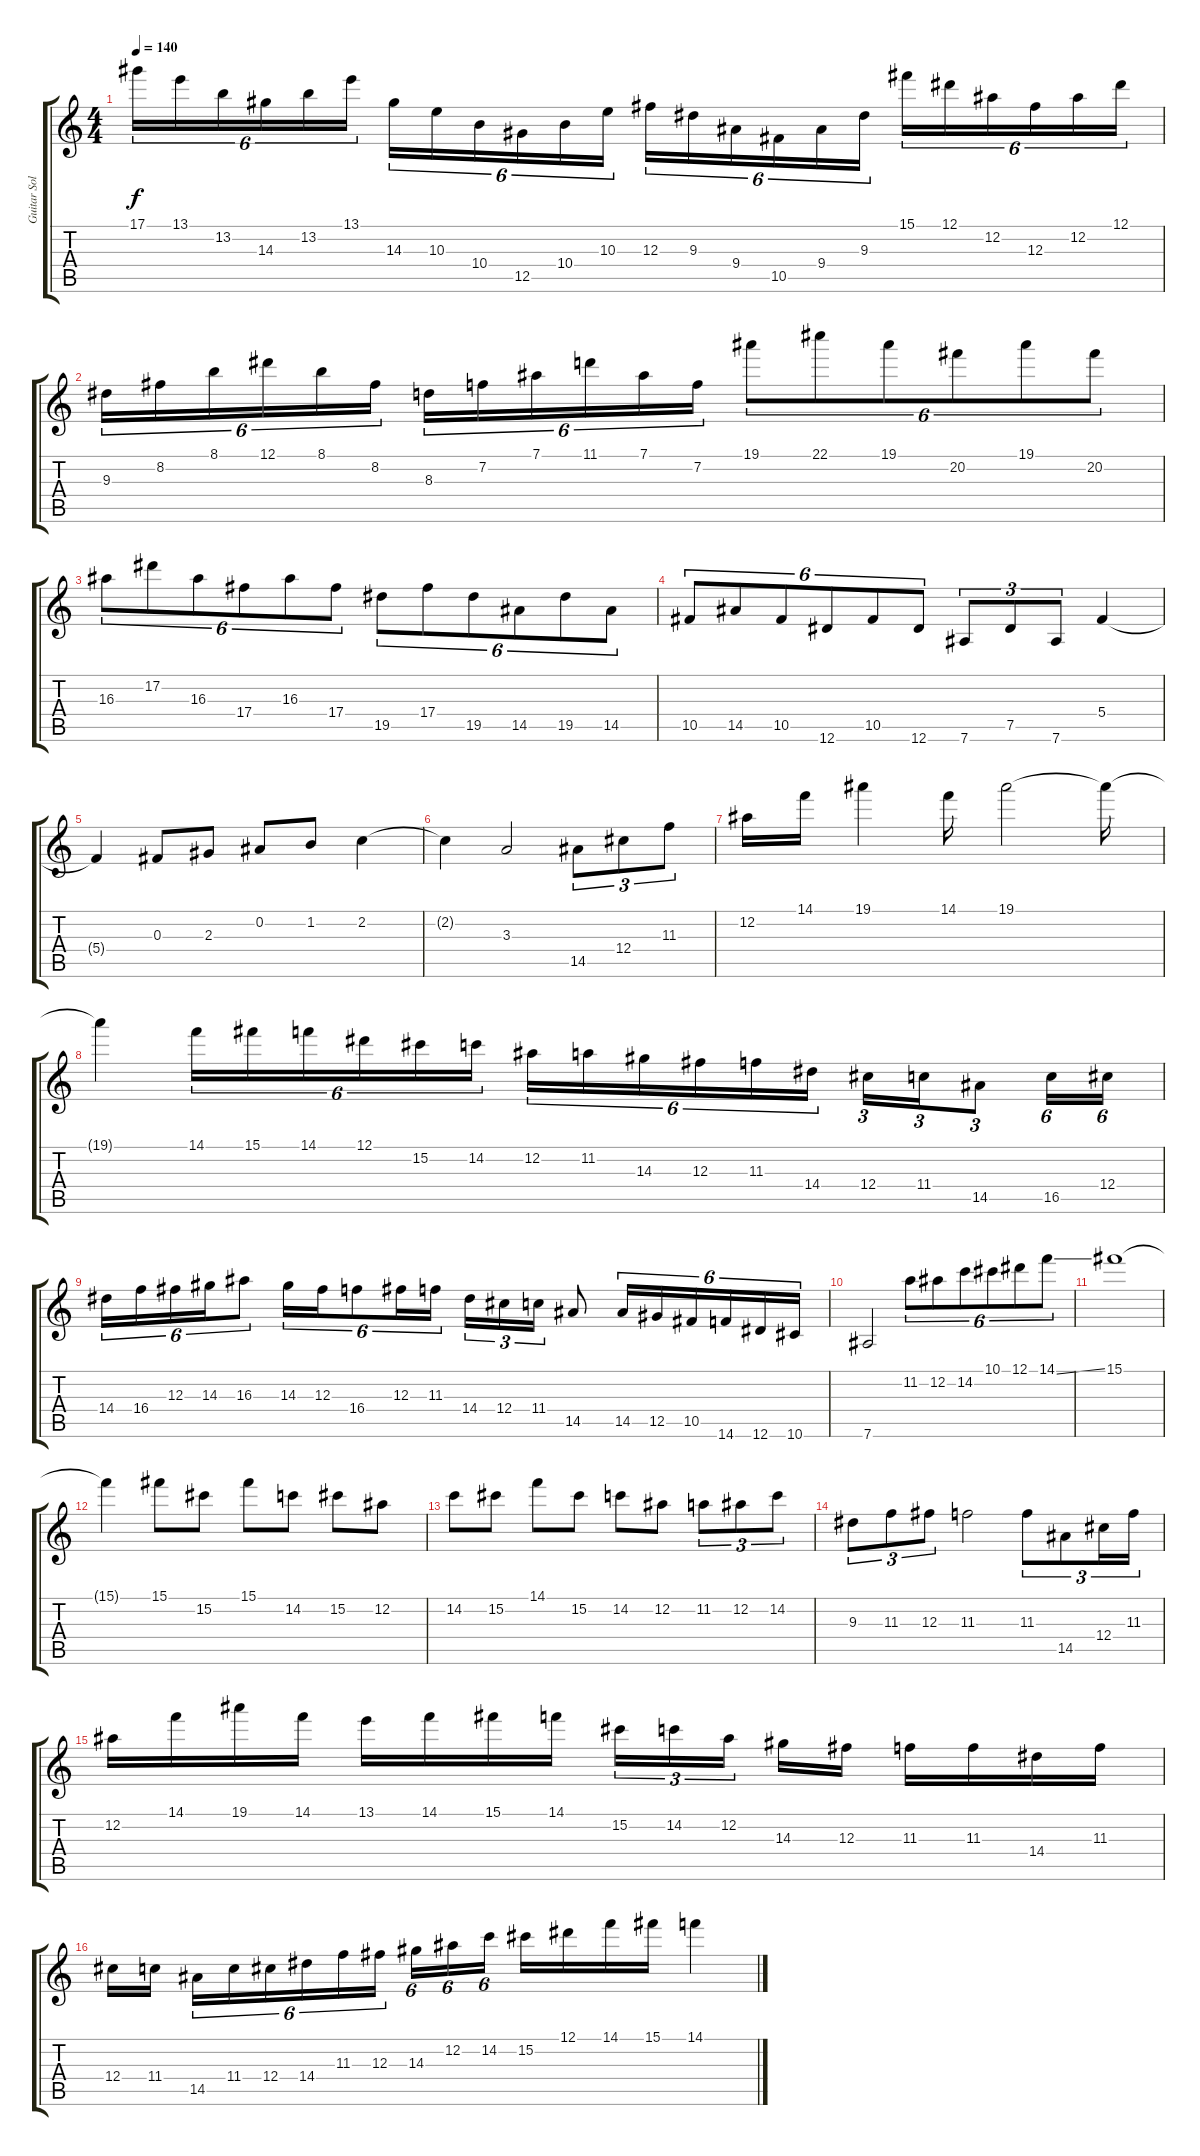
\track ("Guitar Solo" "Guitar Sol") {instrument overdrivenguitar}
\staff {score tabs}
\tuning (Eb4 Bb3 Gb3 Db3 Ab2 Eb2) {hide}
\ts (4 4)
\tempo 140
\clef g2
\ks c
17.1.16{tu (6 4) dy f} 13.1.16{tu (6 4)} 13.2.16{tu (6 4)} 14.3.16{tu (6 4)} 13.2.16{tu (6 4)} 13.1.16{tu (6 4)} 14.3.16{tu (6 4)} 10.3.16{tu (6 4)} 10.4.16{tu (6 4)} 12.5.16{tu (6 4)} 10.4.16{tu (6 4)} 10.3.16{tu (6 4)} 12.3.16{tu (6 4)} 9.3.16{tu (6 4)} 9.4.16{tu (6 4)} 10.5.16{tu (6 4)} 9.4.16{tu (6 4)} 9.3.16{tu (6 4)} 15.1.16{tu (6 4)} 12.1.16{tu (6 4)} 12.2.16{tu (6 4)} 12.3.16{tu (6 4)} 12.2.16{tu (6 4)} 12.1.16{tu (6 4)} |
9.3.16{tu (6 4)} 8.2.16{tu (6 4)} 8.1.16{tu (6 4)} 12.1.16{tu (6 4)} 8.1.16{tu (6 4)} 8.2.16{tu (6 4)} 8.3.16{tu (6 4)} 7.2.16{tu (6 4)} 7.1.16{tu (6 4)} 11.1.16{tu (6 4)} 7.1.16{tu (6 4)} 7.2.16{tu (6 4)} 19.1.8{tu (6 4)} 22.1.8{tu (6 4)} 19.1.8{tu (6 4)} 20.2.8{tu (6 4)} 19.1.8{tu (6 4)} 20.2.8{tu (6 4)} |
16.3.8{tu (6 4)} 17.2.8{tu (6 4)} 16.3.8{tu (6 4)} 17.4.8{tu (6 4)} 16.3.8{tu (6 4)} 17.4.8{tu (6 4)} 19.5.8{tu (6 4)} 17.4.8{tu (6 4)} 19.5.8{tu (6 4)} 14.5.8{tu (6 4)} 19.5.8{tu (6 4)} 14.5.8{tu (6 4)} |
10.5.8{tu (6 4)} 14.5.8{tu (6 4)} 10.5.8{tu (6 4)} 12.6.8{tu (6 4)} 10.5.8{tu (6 4)} 12.6.8{tu (6 4)} 7.6.8{tu (3 2)} 7.5.8{tu (3 2)} 7.6.8{tu (3 2)} 5.4.4 |
5.4{t}.4 0.3.8 2.3.8 0.2.8 1.2.8 2.2.4 |
2.2{t}.4 3.3.2 14.5.8{tu (3 2)} 12.4.8{tu (3 2)} 11.3.8{tu (3 2)} |
12.2.16 14.1.16 19.1.4 14.1.16 19.1.2 19.1{t}.16 |
19.1{t}.4 14.1.16{tu (6 4)} 15.1.16{tu (6 4)} 14.1.16{tu (6 4)} 12.1.16{tu (6 4)} 15.2.16{tu (6 4)} 14.2.16{tu (6 4)} 12.2.16{tu (6 4)} 11.2.16{tu (6 4)} 14.3.16{tu (6 4)} 12.3.16{tu (6 4)} 11.3.16{tu (6 4)} 14.4.16{tu (6 4)} 12.4.16{tu (3 2)} 11.4.16{tu (3 2)} 14.5.8{tu (3 2)} 16.5.16{tu (6 4)} 12.4.16{tu (6 4)} |
14.4.16{tu (6 4)} 16.4.16{tu (6 4)} 12.3.16{tu (6 4)} 14.3.16{tu (6 4)} 16.3.8{tu (6 4)} 14.3.16{tu (6 4)} 12.3.16{tu (6 4)} 16.4.8{tu (6 4)} 12.3.16{tu (6 4)} 11.3.16{tu (6 4)} 14.4.16{tu (3 2)} 12.4.16{tu (3 2)} 11.4.16{tu (3 2)} 14.5.8 14.5.16{tu (6 4)} 12.5.16{tu (6 4)} 10.5.16{tu (6 4)} 14.6.16{tu (6 4)} 12.6.16{tu (6 4)} 10.6.16{tu (6 4)} |
7.6.2 11.2.8{tu (6 4)} 12.2.8{tu (6 4)} 14.2.8{tu (6 4)} 10.1.8{tu (6 4)} 12.1.8{tu (6 4)} 14.1{ss}.8{tu (6 4)} |
15.1.1 |
15.1{t}.4 15.1.8 15.2.8 15.1.8 14.2.8 15.2.8 12.2.8 |
14.2.8 15.2.8 14.1.8 15.2.8 14.2.8 12.2.8 11.2.8{tu (3 2)} 12.2.8{tu (3 2)} 14.2.8{tu (3 2)} |
9.3.8{tu (3 2)} 11.3.8{tu (3 2)} 12.3.8{tu (3 2)} 11.3.2 11.3.8{tu (3 2)} 14.5.8{tu (3 2)} 12.4.16{tu (3 2)} 11.3.16{tu (3 2)} |
12.2.16 14.1.16 19.1.16 14.1.16 13.1.16 14.1.16 15.1.16 14.1.16 15.2.16{tu (3 2)} 14.2.16{tu (3 2)} 12.2.16{tu (3 2)} 14.3.16 12.3.16 11.3.16 11.3.16 14.4.16 11.3.16 |
12.4.16 11.4.16 14.5.16{tu (6 4)} 11.4.16{tu (6 4)} 12.4.16{tu (6 4)} 14.4.16{tu (6 4)} 11.3.16{tu (6 4)} 12.3.16{tu (6 4)} 14.3.16{tu (6 4)} 12.2.16{tu (6 4)} 14.2.16{tu (6 4)} 15.2.16 12.1.16 14.1.16 15.1.16 14.1.4
